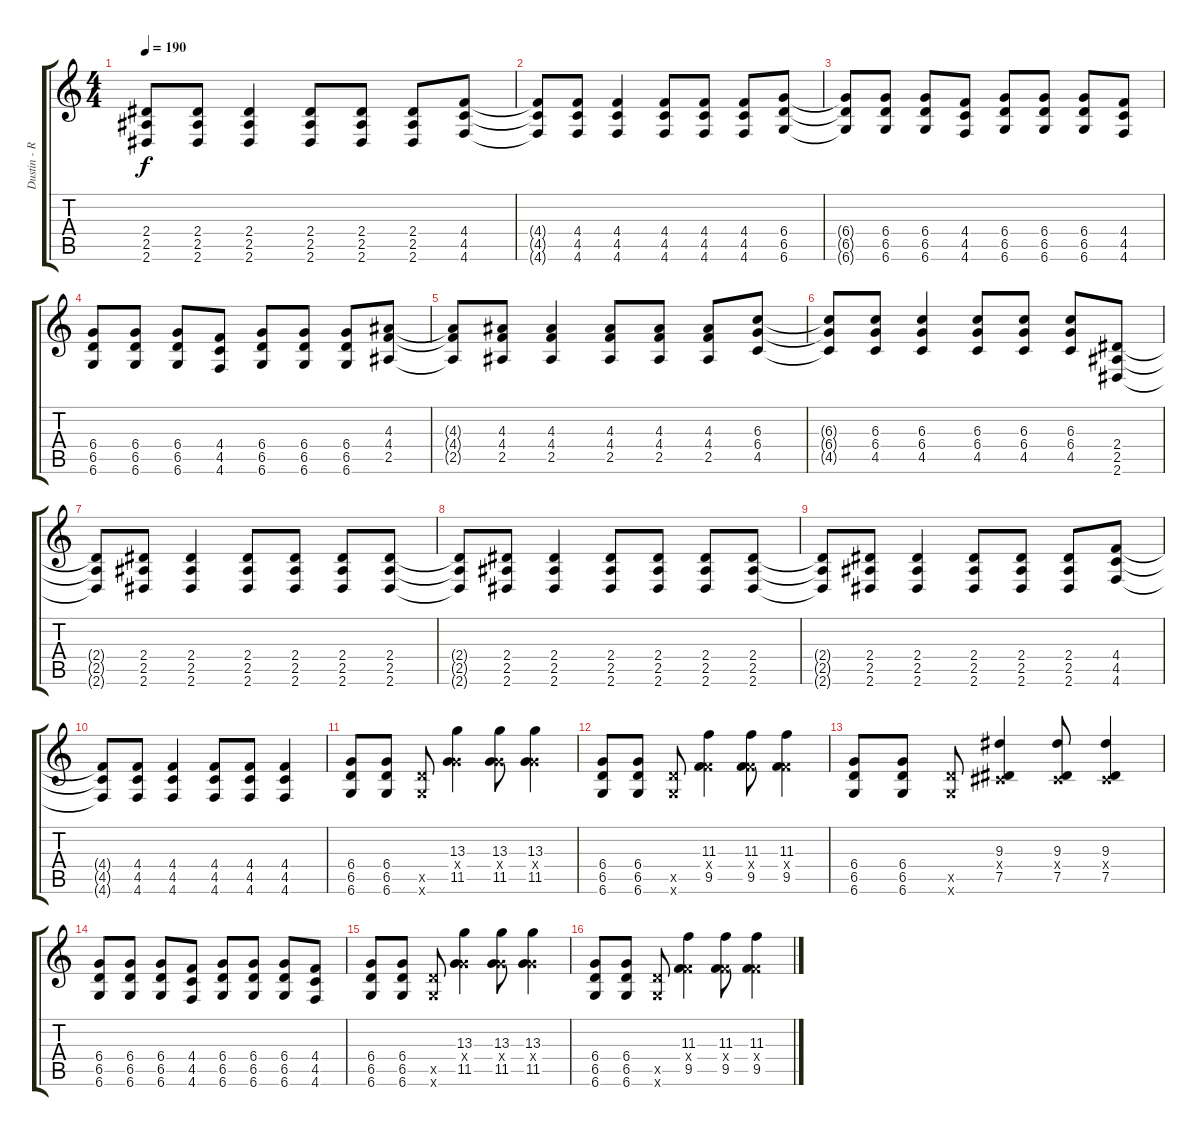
\track ("Dustin - Rythem" "Dustin - R") {instrument overdrivenguitar}
\staff {score tabs}
\tuning (Eb4 Bb3 Gb3 Db3 Ab2 Db2) {hide}
\ts (4 4)
\tempo 190
\clef g2
\ks c
(2.4{t} 2.5{t} 2.6{t}).8{dy f} (2.4 2.5 2.6).8 (2.4 2.5 2.6).4 (2.4 2.5 2.6).8 (2.4 2.5 2.6).8 (2.4 2.5 2.6).8 (4.4 4.5 4.6).8 |
(4.4{t} 4.5{t} 4.6{t}).8 (4.4 4.5 4.6).8 (4.4 4.5 4.6).4 (4.4 4.5 4.6).8 (4.4 4.5 4.6).8 (4.4 4.5 4.6).8 (6.4 6.5 6.6).8 |
(6.4{t} 6.5{t} 6.6{t}).8 (6.4 6.5 6.6).8 (6.4 6.5 6.6).8 (4.4 4.5 4.6).8 (6.4 6.5 6.6).8 (6.4 6.5 6.6).8 (6.4 6.5 6.6).8 (4.4 4.5 4.6).8 |
(6.4 6.5 6.6).8 (6.4 6.5 6.6).8 (6.4 6.5 6.6).8 (4.4 4.5 4.6).8 (6.4 6.5 6.6).8 (6.4 6.5 6.6).8 (6.4 6.5 6.6).8 (4.3 4.4 2.5).8 |
(4.3{t} 4.4{t} 2.5{t}).8 (4.3 4.4 2.5).8 (4.3 4.4 2.5).4 (4.3 4.4 2.5).8 (4.3 4.4 2.5).8 (4.3 4.4 2.5).8 (6.3 6.4 4.5).8 |
(6.3{t} 6.4{t} 4.5{t}).8 (6.3 6.4 4.5).8 (6.3 6.4 4.5).4 (6.3 6.4 4.5).8 (6.3 6.4 4.5).8 (6.3 6.4 4.5).8 (2.4 2.5 2.6).8 |
(2.4{t} 2.5{t} 2.6{t}).8 (2.4 2.5 2.6).8 (2.4 2.5 2.6).4 (2.4 2.5 2.6).8 (2.4 2.5 2.6).8 (2.4 2.5 2.6).8 (2.4 2.5 2.6).8 |
(2.4{t} 2.5{t} 2.6{t}).8 (2.4 2.5 2.6).8 (2.4 2.5 2.6).4 (2.4 2.5 2.6).8 (2.4 2.5 2.6).8 (2.4 2.5 2.6).8 (2.4 2.5 2.6).8 |
(2.4{t} 2.5{t} 2.6{t}).8 (2.4 2.5 2.6).8 (2.4 2.5 2.6).4 (2.4 2.5 2.6).8 (2.4 2.5 2.6).8 (2.4 2.5 2.6).8 (4.4 4.5 4.6).8 |
(4.4{t} 4.5{t} 4.6{t}).8 (4.4 4.5 4.6).8 (4.4 4.5 4.6).4 (4.4 4.5 4.6).8 (4.4 4.5 4.6).8 (4.4 4.5 4.6).4 |
(6.4 6.5 6.6).8 (6.4 6.5 6.6).8 (6.5{x} 6.6{x}).8 (13.3 6.4{x} 11.5).4 (13.3 6.4{x} 11.5).8 (13.3 6.4{x} 11.5).4 |
(6.4 6.5 6.6).8 (6.4 6.5 6.6).8 (6.5{x} 6.6{x}).8 (11.3 4.4{x} 9.5).4 (11.3 4.4{x} 9.5).8 (11.3 4.4{x} 9.5).4 |
(6.4 6.5 6.6).8 (6.4 6.5 6.6).8 (6.5{x} 6.6{x}).8 (9.3 0.4{x} 7.5).4 (9.3 0.4{x} 7.5).8 (9.3 0.4{x} 7.5).4 |
(6.4 6.5 6.6).8 (6.4 6.5 6.6).8 (6.4 6.5 6.6).8 (4.4 4.5 4.6).8 (6.4 6.5 6.6).8 (6.4 6.5 6.6).8 (6.4 6.5 6.6).8 (4.4 4.5 4.6).8 |
(6.4 6.5 6.6).8 (6.4 6.5 6.6).8 (6.5{x} 6.6{x}).8 (13.3 6.4{x} 11.5).4 (13.3 6.4{x} 11.5).8 (13.3 6.4{x} 11.5).4 |
(6.4 6.5 6.6).8 (6.4 6.5 6.6).8 (6.5{x} 6.6{x}).8 (11.3 4.4{x} 9.5).4 (11.3 4.4{x} 9.5).8 (11.3 4.4{x} 9.5).4
